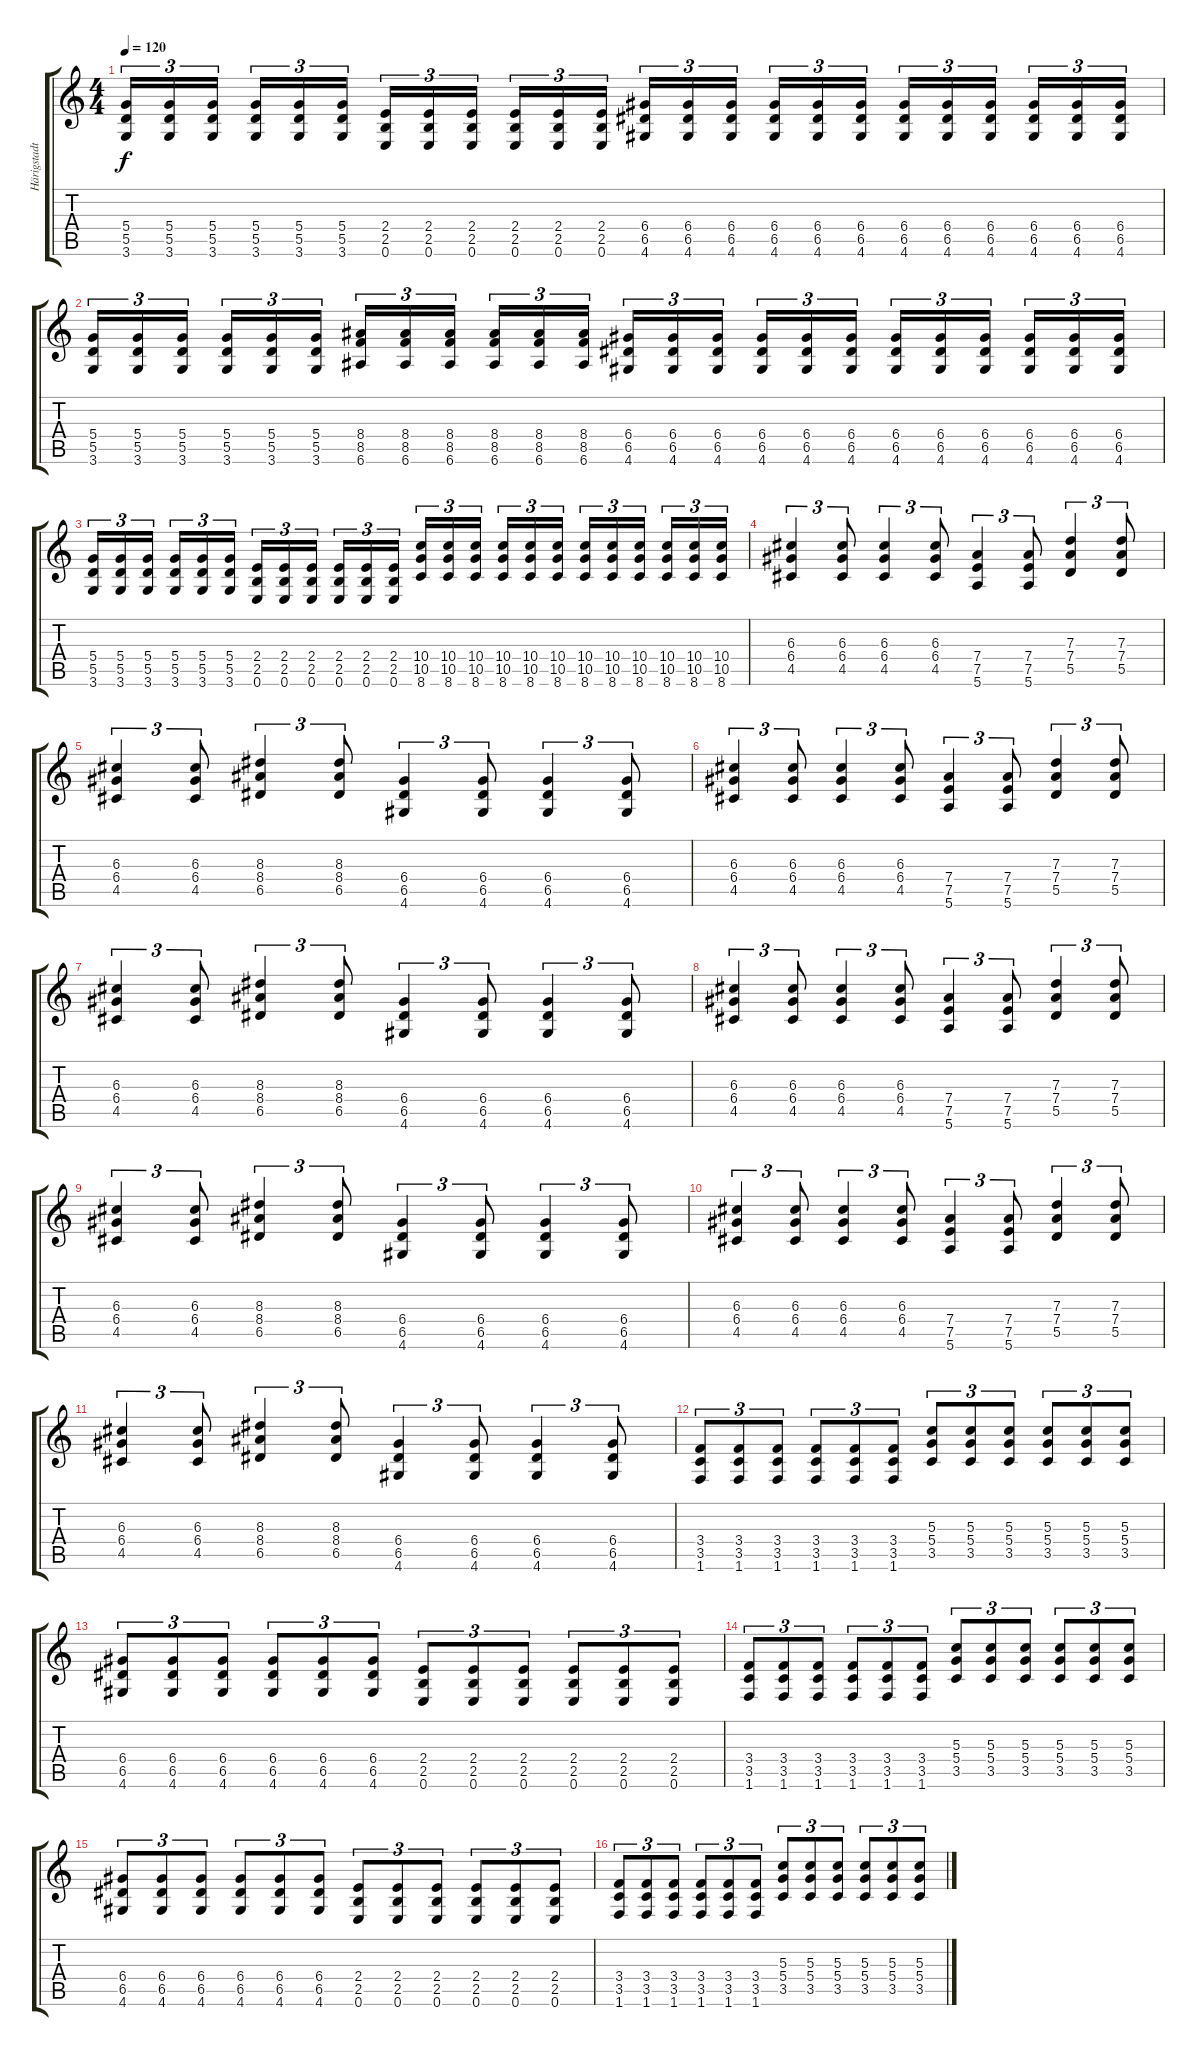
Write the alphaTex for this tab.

\track ("Härigstadt" "Härigstadt") {instrument distortionguitar}
\staff {score tabs}
\tuning (E4 B3 G3 D3 A2 E2) {hide}
\ts (4 4)
\tempo 120
\clef g2
\ks c
(5.4 5.5 3.6).16{tu (3 2) dy f} (5.4 5.5 3.6).16{tu (3 2)} (5.4 5.5 3.6).16{tu (3 2)} (5.4 5.5 3.6).16{tu (3 2)} (5.4 5.5 3.6).16{tu (3 2)} (5.4 5.5 3.6).16{tu (3 2)} (2.4 2.5 0.6).16{tu (3 2)} (2.4 2.5 0.6).16{tu (3 2)} (2.4 2.5 0.6).16{tu (3 2)} (2.4 2.5 0.6).16{tu (3 2)} (2.4 2.5 0.6).16{tu (3 2)} (2.4 2.5 0.6).16{tu (3 2)} (6.4 6.5 4.6).16{tu (3 2)} (6.4 6.5 4.6).16{tu (3 2)} (6.4 6.5 4.6).16{tu (3 2)} (6.4 6.5 4.6).16{tu (3 2)} (6.4 6.5 4.6).16{tu (3 2)} (6.4 6.5 4.6).16{tu (3 2)} (6.4 6.5 4.6).16{tu (3 2)} (6.4 6.5 4.6).16{tu (3 2)} (6.4 6.5 4.6).16{tu (3 2)} (6.4 6.5 4.6).16{tu (3 2)} (6.4 6.5 4.6).16{tu (3 2)} (6.4 6.5 4.6).16{tu (3 2)} |
(5.4 5.5 3.6).16{tu (3 2)} (5.4 5.5 3.6).16{tu (3 2)} (5.4 5.5 3.6).16{tu (3 2)} (5.4 5.5 3.6).16{tu (3 2)} (5.4 5.5 3.6).16{tu (3 2)} (5.4 5.5 3.6).16{tu (3 2)} (8.4 8.5 6.6).16{tu (3 2)} (8.4 8.5 6.6).16{tu (3 2)} (8.4 8.5 6.6).16{tu (3 2)} (8.4 8.5 6.6).16{tu (3 2)} (8.4 8.5 6.6).16{tu (3 2)} (8.4 8.5 6.6).16{tu (3 2)} (6.4 6.5 4.6).16{tu (3 2)} (6.4 6.5 4.6).16{tu (3 2)} (6.4 6.5 4.6).16{tu (3 2)} (6.4 6.5 4.6).16{tu (3 2)} (6.4 6.5 4.6).16{tu (3 2)} (6.4 6.5 4.6).16{tu (3 2)} (6.4 6.5 4.6).16{tu (3 2)} (6.4 6.5 4.6).16{tu (3 2)} (6.4 6.5 4.6).16{tu (3 2)} (6.4 6.5 4.6).16{tu (3 2)} (6.4 6.5 4.6).16{tu (3 2)} (6.4 6.5 4.6).16{tu (3 2)} |
(5.4 5.5 3.6).16{tu (3 2)} (5.4 5.5 3.6).16{tu (3 2)} (5.4 5.5 3.6).16{tu (3 2)} (5.4 5.5 3.6).16{tu (3 2)} (5.4 5.5 3.6).16{tu (3 2)} (5.4 5.5 3.6).16{tu (3 2)} (2.4 2.5 0.6).16{tu (3 2)} (2.4 2.5 0.6).16{tu (3 2)} (2.4 2.5 0.6).16{tu (3 2)} (2.4 2.5 0.6).16{tu (3 2)} (2.4 2.5 0.6).16{tu (3 2)} (2.4 2.5 0.6).16{tu (3 2)} (10.4 10.5 8.6).16{tu (3 2)} (10.4 10.5 8.6).16{tu (3 2)} (10.4 10.5 8.6).16{tu (3 2)} (10.4 10.5 8.6).16{tu (3 2)} (10.4 10.5 8.6).16{tu (3 2)} (10.4 10.5 8.6).16{tu (3 2)} (10.4 10.5 8.6).16{tu (3 2)} (10.4 10.5 8.6).16{tu (3 2)} (10.4 10.5 8.6).16{tu (3 2)} (10.4 10.5 8.6).16{tu (3 2)} (10.4 10.5 8.6).16{tu (3 2)} (10.4 10.5 8.6).16{tu (3 2)} |
(6.3 6.4 4.5).4{tu (3 2)} (6.3 6.4 4.5).8{tu (3 2)} (6.3 6.4 4.5).4{tu (3 2)} (6.3 6.4 4.5).8{tu (3 2)} (7.4 7.5 5.6).4{tu (3 2)} (7.4 7.5 5.6).8{tu (3 2)} (7.3 7.4 5.5).4{tu (3 2)} (7.3 7.4 5.5).8{tu (3 2)} |
(6.3 6.4 4.5).4{tu (3 2)} (6.3 6.4 4.5).8{tu (3 2)} (8.3 8.4 6.5).4{tu (3 2)} (8.3 8.4 6.5).8{tu (3 2)} (6.4 6.5 4.6).4{tu (3 2)} (6.4 6.5 4.6).8{tu (3 2)} (6.4 6.5 4.6).4{tu (3 2)} (6.4 6.5 4.6).8{tu (3 2)} |
(6.3 6.4 4.5).4{tu (3 2)} (6.3 6.4 4.5).8{tu (3 2)} (6.3 6.4 4.5).4{tu (3 2)} (6.3 6.4 4.5).8{tu (3 2)} (7.4 7.5 5.6).4{tu (3 2)} (7.4 7.5 5.6).8{tu (3 2)} (7.3 7.4 5.5).4{tu (3 2)} (7.3 7.4 5.5).8{tu (3 2)} |
(6.3 6.4 4.5).4{tu (3 2)} (6.3 6.4 4.5).8{tu (3 2)} (8.3 8.4 6.5).4{tu (3 2)} (8.3 8.4 6.5).8{tu (3 2)} (6.4 6.5 4.6).4{tu (3 2)} (6.4 6.5 4.6).8{tu (3 2)} (6.4 6.5 4.6).4{tu (3 2)} (6.4 6.5 4.6).8{tu (3 2)} |
(6.3 6.4 4.5).4{tu (3 2)} (6.3 6.4 4.5).8{tu (3 2)} (6.3 6.4 4.5).4{tu (3 2)} (6.3 6.4 4.5).8{tu (3 2)} (7.4 7.5 5.6).4{tu (3 2)} (7.4 7.5 5.6).8{tu (3 2)} (7.3 7.4 5.5).4{tu (3 2)} (7.3 7.4 5.5).8{tu (3 2)} |
(6.3 6.4 4.5).4{tu (3 2)} (6.3 6.4 4.5).8{tu (3 2)} (8.3 8.4 6.5).4{tu (3 2)} (8.3 8.4 6.5).8{tu (3 2)} (6.4 6.5 4.6).4{tu (3 2)} (6.4 6.5 4.6).8{tu (3 2)} (6.4 6.5 4.6).4{tu (3 2)} (6.4 6.5 4.6).8{tu (3 2)} |
(6.3 6.4 4.5).4{tu (3 2)} (6.3 6.4 4.5).8{tu (3 2)} (6.3 6.4 4.5).4{tu (3 2)} (6.3 6.4 4.5).8{tu (3 2)} (7.4 7.5 5.6).4{tu (3 2)} (7.4 7.5 5.6).8{tu (3 2)} (7.3 7.4 5.5).4{tu (3 2)} (7.3 7.4 5.5).8{tu (3 2)} |
(6.3 6.4 4.5).4{tu (3 2)} (6.3 6.4 4.5).8{tu (3 2)} (8.3 8.4 6.5).4{tu (3 2)} (8.3 8.4 6.5).8{tu (3 2)} (6.4 6.5 4.6).4{tu (3 2)} (6.4 6.5 4.6).8{tu (3 2)} (6.4 6.5 4.6).4{tu (3 2)} (6.4 6.5 4.6).8{tu (3 2)} |
(3.4 3.5 1.6).8{tu (3 2)} (3.4 3.5 1.6).8{tu (3 2)} (3.4 3.5 1.6).8{tu (3 2)} (3.4 3.5 1.6).8{tu (3 2)} (3.4 3.5 1.6).8{tu (3 2)} (3.4 3.5 1.6).8{tu (3 2)} (5.3 5.4 3.5).8{tu (3 2)} (5.3 5.4 3.5).8{tu (3 2)} (5.3 5.4 3.5).8{tu (3 2)} (5.3 5.4 3.5).8{tu (3 2)} (5.3 5.4 3.5).8{tu (3 2)} (5.3 5.4 3.5).8{tu (3 2)} |
(6.4 6.5 4.6).8{tu (3 2)} (6.4 6.5 4.6).8{tu (3 2)} (6.4 6.5 4.6).8{tu (3 2)} (6.4 6.5 4.6).8{tu (3 2)} (6.4 6.5 4.6).8{tu (3 2)} (6.4 6.5 4.6).8{tu (3 2)} (2.4 2.5 0.6).8{tu (3 2)} (2.4 2.5 0.6).8{tu (3 2)} (2.4 2.5 0.6).8{tu (3 2)} (2.4 2.5 0.6).8{tu (3 2)} (2.4 2.5 0.6).8{tu (3 2)} (2.4 2.5 0.6).8{tu (3 2)} |
(3.4 3.5 1.6).8{tu (3 2)} (3.4 3.5 1.6).8{tu (3 2)} (3.4 3.5 1.6).8{tu (3 2)} (3.4 3.5 1.6).8{tu (3 2)} (3.4 3.5 1.6).8{tu (3 2)} (3.4 3.5 1.6).8{tu (3 2)} (5.3 5.4 3.5).8{tu (3 2)} (5.3 5.4 3.5).8{tu (3 2)} (5.3 5.4 3.5).8{tu (3 2)} (5.3 5.4 3.5).8{tu (3 2)} (5.3 5.4 3.5).8{tu (3 2)} (5.3 5.4 3.5).8{tu (3 2)} |
(6.4 6.5 4.6).8{tu (3 2)} (6.4 6.5 4.6).8{tu (3 2)} (6.4 6.5 4.6).8{tu (3 2)} (6.4 6.5 4.6).8{tu (3 2)} (6.4 6.5 4.6).8{tu (3 2)} (6.4 6.5 4.6).8{tu (3 2)} (2.4 2.5 0.6).8{tu (3 2)} (2.4 2.5 0.6).8{tu (3 2)} (2.4 2.5 0.6).8{tu (3 2)} (2.4 2.5 0.6).8{tu (3 2)} (2.4 2.5 0.6).8{tu (3 2)} (2.4 2.5 0.6).8{tu (3 2)} |
(3.4 3.5 1.6).8{tu (3 2)} (3.4 3.5 1.6).8{tu (3 2)} (3.4 3.5 1.6).8{tu (3 2)} (3.4 3.5 1.6).8{tu (3 2)} (3.4 3.5 1.6).8{tu (3 2)} (3.4 3.5 1.6).8{tu (3 2)} (5.3 5.4 3.5).8{tu (3 2)} (5.3 5.4 3.5).8{tu (3 2)} (5.3 5.4 3.5).8{tu (3 2)} (5.3 5.4 3.5).8{tu (3 2)} (5.3 5.4 3.5).8{tu (3 2)} (5.3 5.4 3.5).8{tu (3 2)}
